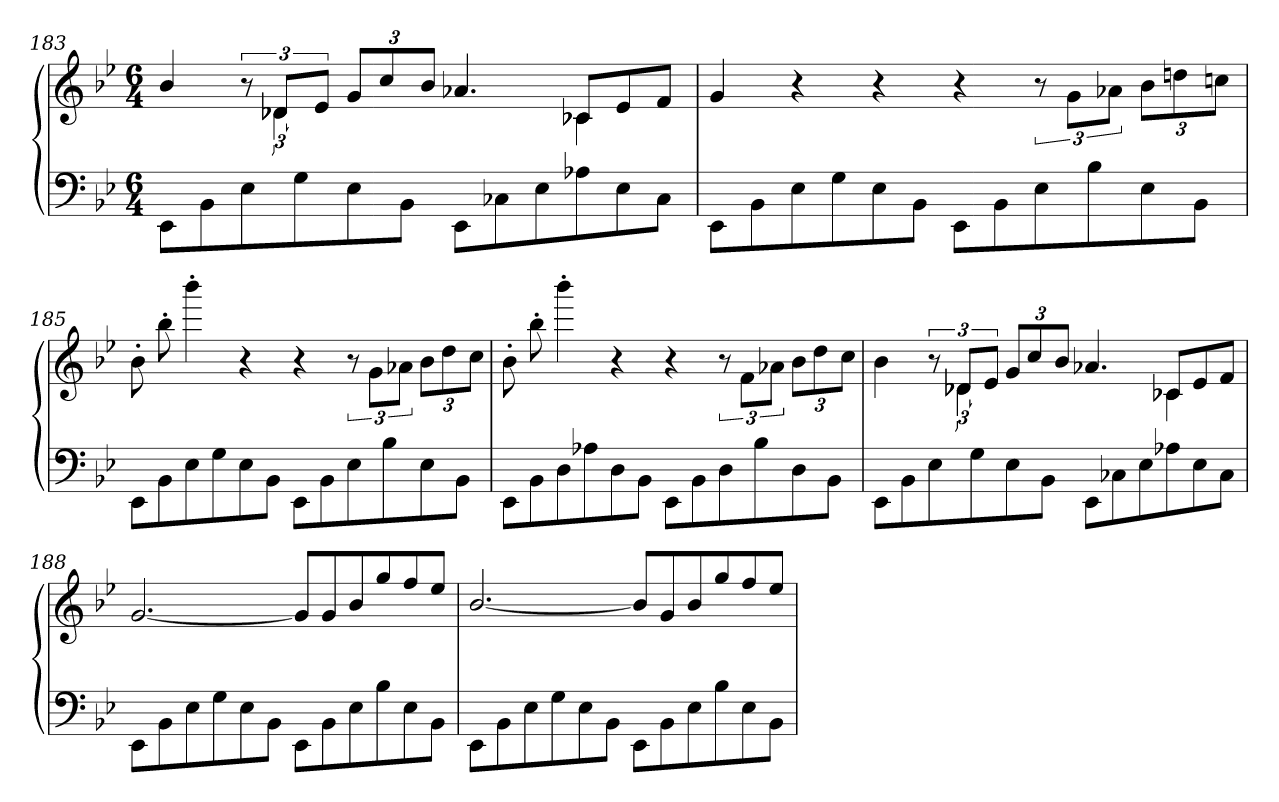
**kern	**kern
*part2	*part1
*staff2	*staff1
*clefF4	*clefG2
*k[b-e-]	*k[b-e-]
*M6/4	*M6/4
=183	=183
*	*^
8EE-\L	4b-/	3ryy
8BB-	.	.
8E-	12r	.
.	12d-XL	6d-
8G	.	.
.	12e-J	.
8E-	12gL	8ryy
.	12cc	.
*	*v	*v
8BB-J	.
.	12b-J
8EE-\L	4.a-X
8C-X	.
8E-	.
*	*^
8A-X	8c-XL	4c-
8E-	8e-	.
8C-J	8fJ	8ryy
*	*v	*v
=184	=184
8EE-\L	4g
8BB-	.
8E-	4r
8G	.
8E-	4r
8BB-J	.
8EE-\L	4r
8BB-	.
8E-	12r
.	12g\L
8B-	.
.	12a-XJ
8E-	12b-\L
.	12ddn
8BB-J	.
.	12ccnJ
=185	=185
8EE-\L	8b-'>
8BB-	8bb-'>
8E-	4bbb-'>
8G	.
8E-	4r
8BB-J	.
8EE-\L	4r
8BB-	.
8E-	12r
.	12g\L
8B-	.
.	12a-XJ
8E-	12b-L
.	12dd
8BB-J	.
.	12ccJ
=186	=186
8EE-\L	8b-'>
8BB-	8bb-'>
8D	4bbb-'>
8A-X	.
8D	4r
8BB-J	.
8EE-\L	4r
8BB-	.
8D	12r
.	12f\L
8B-	.
.	12a-XJ
8D	12b-L
.	12dd
8BB-J	.
.	12ccJ
=187	=187
*	*^
8EE-\L	4b-	3ryy
8BB-	.	.
8E-	12r	.
.	12d-XL	6d-
8G	.	.
.	12e-J	.
8E-	12gL	8ryy
.	12cc	.
*	*v	*v
8BB-J	.
.	12b-J
8EE-\L	4.a-X
8C-X	.
8E-	.
*	*^
8A-X	8c-XL	4c-
8E-	8e-	.
8C-J	8fJ	8ryy
*	*v	*v
=188	=188
8EE-\L	[2.g
8BB-	.
8E-	.
8G	.
8E-	.
8BB-J	.
8EE-\L	8g/L]
8BB-	8g
8E-	8b-
8B-	8gg
8E-	8ff
8BB-J	8ee-J
=189	=189
8EE-\L	[2.b-/
8BB-	.
8E-	.
8G	.
8E-	.
8BB-J	.
8EE-\L	8b-/L]
8BB-	8g
8E-	8b-
8B-	8gg
8E-	8ff
8BB-J	8ee-J
=	=
*-	*-
